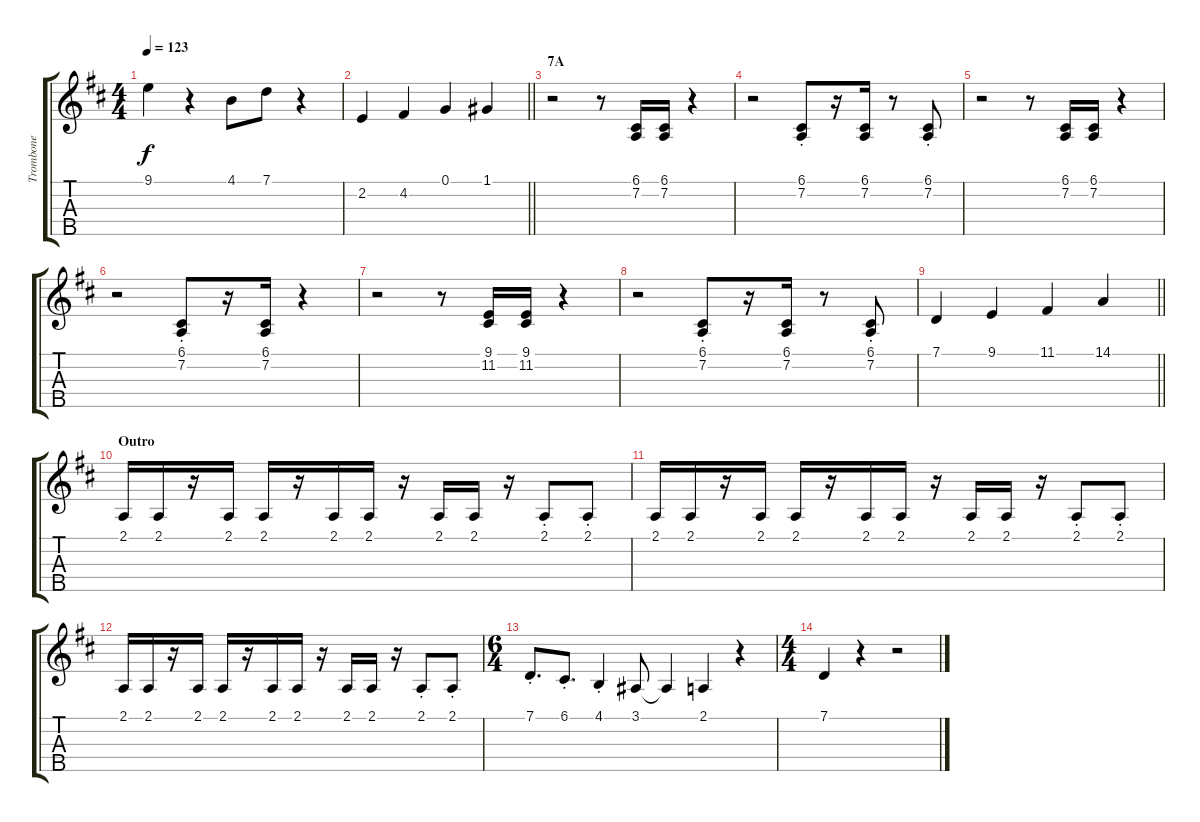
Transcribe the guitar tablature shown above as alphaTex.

\track ("Trombone" "Trombone") {instrument trombone}
\staff {score tabs}
\tuning (G3 D3 A2 E2 B1) {hide}
\ts (4 4)
\tempo 123
\clef g2
\ks d
9.1{t}.4{ot 8vb dy f} r.4{ot 8vb} 4.1.8{ot 8vb} 7.1.8{ot 8vb} r.4{ot 8vb} |
\barLineRight lightlight
2.2.4{ot 8vb} 4.2.4{ot 8vb} 0.1.4{ot 8vb} 1.1.4{ot 8vb} |
\section ("" "7A")
r.2 r.8 (6.1 7.2).16 (6.1 7.2).16 r.4 |
r.2 (6.1{st} 7.2{st}).8 r.16 (6.1 7.2).16 r.8 (6.1{st} 7.2{st}).8 |
r.2 r.8 (6.1 7.2).16 (6.1 7.2).16 r.4 |
r.2 (6.1{st} 7.2{st}).8 r.16 (6.1 7.2).16 r.4 |
r.2 r.8 (9.1 11.2).16 (9.1 11.2).16 r.4 |
r.2 (6.1{st} 7.2{st}).8 r.16 (6.1 7.2).16 r.8 (6.1{st} 7.2{st}).8 |
\barLineRight lightlight
7.1.4 9.1.4 11.1.4 14.1.4 |
\section ("" "Outro")
2.1.16 2.1.16 r.16 2.1.16 2.1.16 r.16 2.1.16 2.1.16 r.16 2.1.16 2.1.16 r.16 2.1{st}.8 2.1{st}.8 |
2.1.16 2.1.16 r.16 2.1.16 2.1.16 r.16 2.1.16 2.1.16 r.16 2.1.16 2.1.16 r.16 2.1{st}.8 2.1{st}.8 |
2.1.16 2.1.16 r.16 2.1.16 2.1.16 r.16 2.1.16 2.1.16 r.16 2.1.16 2.1.16 r.16 2.1{st}.8 2.1{st}.8 |
\ts (6 4)
7.1{st}.8{d} 6.1{st}.8{d} 4.1{st}.4 3.1.8 3.1{t}.4 2.1.4 r.4 |
\ts (4 4)
7.1.4 r.4 r.2
